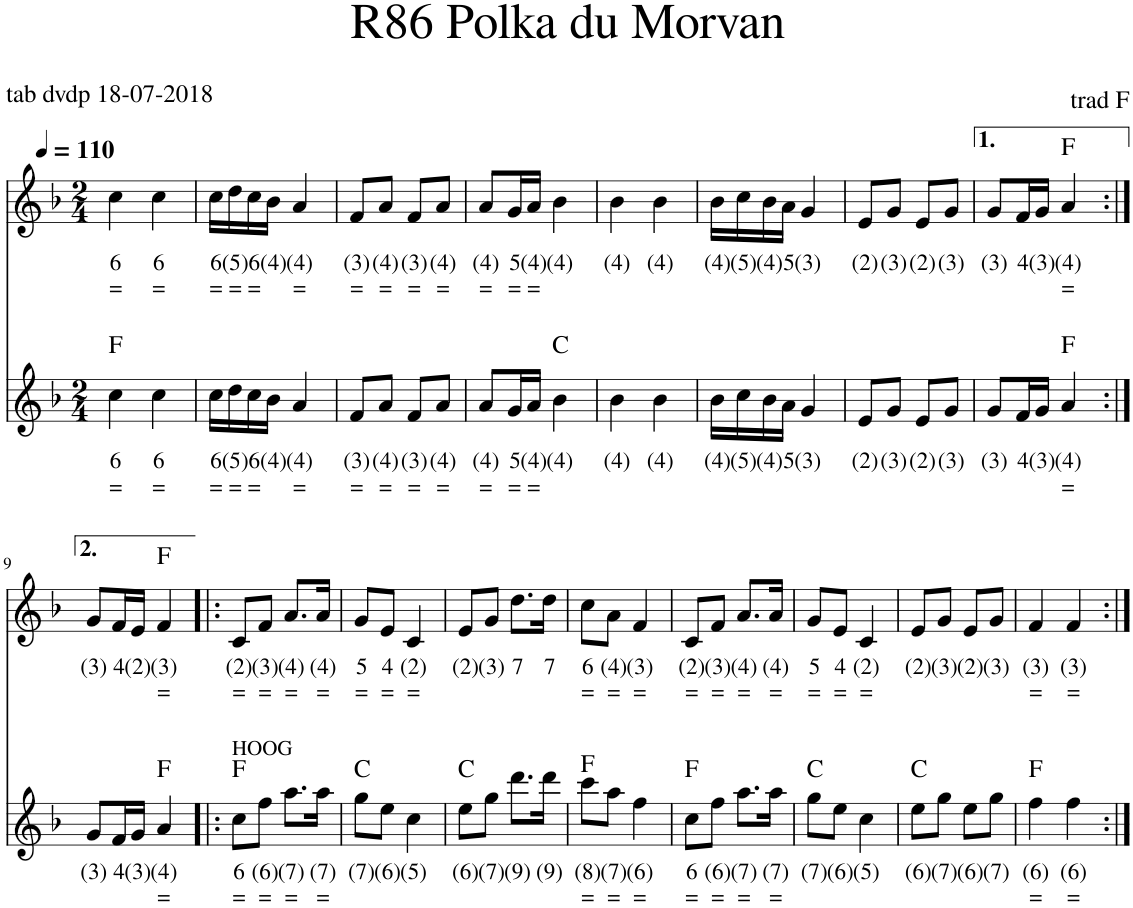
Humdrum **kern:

**kern	**text	**text	**kern	**text	**text	**harte
*part2	*part2	*part2	*part1	*part1	*part1	*part1
*staff2	*staff2	*staff2	*staff1	*staff1	*staff1	*
*I"Stem	*	*	*I"Stem	*	*	*
*clefG2	*	*	*clefG2	*	*	*
*k[b-]	*	*	*k[b-]	*	*	*
*M2/4	*	*	*M2/4	*	*	*
*MM110	*	*	*MM110	*	*	*
=1	=1	=1	=1	=1	=1	=1
!	!LO:LY:b	!LO:LY:b	!	!LO:LY:b	!LO:LY:b	!
4cc\	6	=	4cc\	6	=	.
!	!LO:LY:b	!LO:LY:b	!	!LO:LY:b	!LO:LY:b	!
4cc\	6	=	4cc\	6	=	.
=2	=2	=2	=2	=2	=2	=2
!	!LO:LY:b	!LO:LY:b	!	!LO:LY:b	!LO:LY:b	!
16cc\LL	6	=	16cc\LL	6	=	.
!	!LO:LY:b	!LO:LY:b	!	!LO:LY:b	!LO:LY:b	!
16dd\	(5)	=	16dd\	(5)	=	.
!	!LO:LY:b	!LO:LY:b	!	!LO:LY:b	!LO:LY:b	!
16cc\	6	=	16cc\	6	=	.
!	!LO:LY:b	!	!	!LO:LY:b	!	!
16b-\JJ	(4)	.	16b-\JJ	(4)	.	.
!	!LO:LY:b	!LO:LY:b	!	!LO:LY:b	!LO:LY:b	!
4a/	(4)	=	4a/	(4)	=	.
=3	=3	=3	=3	=3	=3	=3
!	!LO:LY:b	!LO:LY:b	!	!LO:LY:b	!LO:LY:b	!
8f/L	(3)	=	8f/L	(3)	=	.
!	!LO:LY:b	!LO:LY:b	!	!LO:LY:b	!LO:LY:b	!
8a/J	(4)	=	8a/J	(4)	=	.
!	!LO:LY:b	!LO:LY:b	!	!LO:LY:b	!LO:LY:b	!
8f/L	(3)	=	8f/L	(3)	=	.
!	!LO:LY:b	!LO:LY:b	!	!LO:LY:b	!LO:LY:b	!
8a/J	(4)	=	8a/J	(4)	=	.
=4	=4	=4	=4	=4	=4	=4
!	!LO:LY:b	!LO:LY:b	!	!LO:LY:b	!LO:LY:b	!
8a/L	(4)	=	8a/L	(4)	=	.
!	!LO:LY:b	!LO:LY:b	!	!LO:LY:b	!LO:LY:b	!
16g/L	5	=	16g/L	5	=	.
!	!LO:LY:b	!LO:LY:b	!	!LO:LY:b	!LO:LY:b	!
16a/JJ	(4)	=	16a/JJ	(4)	=	.
!	!LO:LY:b	!	!	!LO:LY:b	!	!
4b-\	(4)	.	4b-\	(4)	.	.
=5	=5	=5	=5	=5	=5	=5
!	!LO:LY:b	!	!	!LO:LY:b	!	!
4b-\	(4)	.	4b-\	(4)	.	.
!	!LO:LY:b	!	!	!LO:LY:b	!	!
4b-\	(4)	.	4b-\	(4)	.	.
=6	=6	=6	=6	=6	=6	=6
!	!LO:LY:b	!	!	!LO:LY:b	!	!
16b-\LL	(4)	.	16b-\LL	(4)	.	.
!	!LO:LY:b	!	!	!LO:LY:b	!	!
16cc\	(5)	.	16cc\	(5)	.	.
!	!LO:LY:b	!	!	!LO:LY:b	!	!
16b-\	(4)	.	16b-\	(4)	.	.
!	!LO:LY:b	!	!	!LO:LY:b	!	!
16a\JJ	5	.	16a\JJ	5	.	.
!	!LO:LY:b	!	!	!LO:LY:b	!	!
4g/	(3)	.	4g/	(3)	.	.
=7	=7	=7	=7	=7	=7	=7
!	!LO:LY:b	!	!	!LO:LY:b	!	!
8e/L	(2)	.	8e/L	(2)	.	.
!	!LO:LY:b	!	!	!LO:LY:b	!	!
8g/J	(3)	.	8g/J	(3)	.	.
!	!LO:LY:b	!	!	!LO:LY:b	!	!
8e/L	(2)	.	8e/L	(2)	.	.
!	!LO:LY:b	!	!	!LO:LY:b	!	!
8g/J	(3)	.	8g/J	(3)	.	.
=8	=8	=8	=8	=8	=8	=8
!	!LO:LY:b	!	!	!LO:LY:b	!	!
8g/L	(3)	.	8g/L	(3)	.	.
!	!LO:LY:b	!	!	!LO:LY:b	!	!
16f/L	4	.	16f/L	4	.	.
!	!LO:LY:b	!	!	!LO:LY:b	!	!
16g/JJ	(3)	.	16g/JJ	(3)	.	.
!	!LO:LY:b	!LO:LY:b	!	!LO:LY:b	!LO:LY:b	!
4a/	(4)	=	4a/	(4)	=	F:maj
!!LO:LB:g=z
=9:|!	=9:|!	=9:|!	=9:|!	=9:|!	=9:|!	=9:|!
!	!LO:LY:b	!	!	!LO:LY:b	!	!
8g/L	(3)	.	8g/L	(3)	.	.
!	!LO:LY:b	!	!	!LO:LY:b	!	!
16f/L	4	.	16f/L	4	.	.
!	!LO:LY:b	!	!	!LO:LY:b	!	!
16g/JJ	(3)	.	16e/JJ	(2)	.	.
!	!LO:LY:b	!LO:LY:b	!	!LO:LY:b	!LO:LY:b	!
4a/	(4)	=	4f/	(3)	=	F:maj
=10!|:	=10!|:	=10!|:	=10!|:	=10!|:	=10!|:	=10!|:
!LO:TX:a:t=HOOG	!	!	!	!	!	!
!	!LO:LY:b	!LO:LY:b	!	!LO:LY:b	!LO:LY:b	!
8cc\L	6	=	8c/L	(2)	=	.
!	!LO:LY:b	!LO:LY:b	!	!LO:LY:b	!LO:LY:b	!
8ff\J	(6)	=	8f/J	(3)	=	.
!	!LO:LY:b	!LO:LY:b	!	!LO:LY:b	!LO:LY:b	!
8.aa\L	(7)	=	8.a/L	(4)	=	.
!	!LO:LY:b	!LO:LY:b	!	!LO:LY:b	!LO:LY:b	!
16aa\Jk	(7)	=	16a/Jk	(4)	=	.
=11	=11	=11	=11	=11	=11	=11
!	!LO:LY:b	!	!	!LO:LY:b	!LO:LY:b	!
8gg\L	(7)	.	8g/L	5	=	.
!	!LO:LY:b	!	!	!LO:LY:b	!LO:LY:b	!
8ee\J	(6)	.	8e/J	4	=	.
!	!LO:LY:b	!	!	!LO:LY:b	!LO:LY:b	!
4cc\	(5)	.	4c/	(2)	=	.
=12	=12	=12	=12	=12	=12	=12
!	!LO:LY:b	!	!	!LO:LY:b	!	!
8ee\L	(6)	.	8e/L	(2)	.	.
!	!LO:LY:b	!	!	!LO:LY:b	!	!
8gg\J	(7)	.	8g/J	(3)	.	.
!	!LO:LY:b	!	!	!LO:LY:b	!	!
8.ddd\L	(9)	.	8.dd\L	7	.	.
!	!LO:LY:b	!	!	!LO:LY:b	!	!
16ddd\Jk	(9)	.	16dd\Jk	7	.	.
=13	=13	=13	=13	=13	=13	=13
!	!LO:LY:b	!LO:LY:b	!	!LO:LY:b	!LO:LY:b	!
8ccc\L	(8)	=	8cc\L	6	=	.
!	!LO:LY:b	!LO:LY:b	!	!LO:LY:b	!LO:LY:b	!
8aa\J	(7)	=	8a\J	(4)	=	.
!	!LO:LY:b	!LO:LY:b	!	!LO:LY:b	!LO:LY:b	!
4ff\	(6)	=	4f/	(3)	=	.
=14	=14	=14	=14	=14	=14	=14
!	!LO:LY:b	!LO:LY:b	!	!LO:LY:b	!LO:LY:b	!
8cc\L	6	=	8c/L	(2)	=	.
!	!LO:LY:b	!LO:LY:b	!	!LO:LY:b	!LO:LY:b	!
8ff\J	(6)	=	8f/J	(3)	=	.
!	!LO:LY:b	!LO:LY:b	!	!LO:LY:b	!LO:LY:b	!
8.aa\L	(7)	=	8.a/L	(4)	=	.
!	!LO:LY:b	!LO:LY:b	!	!LO:LY:b	!LO:LY:b	!
16aa\Jk	(7)	=	16a/Jk	(4)	=	.
=15	=15	=15	=15	=15	=15	=15
!	!LO:LY:b	!	!	!LO:LY:b	!LO:LY:b	!
8gg\L	(7)	.	8g/L	5	=	.
!	!LO:LY:b	!	!	!LO:LY:b	!LO:LY:b	!
8ee\J	(6)	.	8e/J	4	=	.
!	!LO:LY:b	!	!	!LO:LY:b	!LO:LY:b	!
4cc\	(5)	.	4c/	(2)	=	.
=16	=16	=16	=16	=16	=16	=16
!	!LO:LY:b	!	!	!LO:LY:b	!	!
8ee\L	(6)	.	8e/L	(2)	.	.
!	!LO:LY:b	!	!	!LO:LY:b	!	!
8gg\J	(7)	.	8g/J	(3)	.	.
!	!LO:LY:b	!	!	!LO:LY:b	!	!
8ee\L	(6)	.	8e/L	(2)	.	.
!	!LO:LY:b	!	!	!LO:LY:b	!	!
8gg\J	(7)	.	8g/J	(3)	.	.
=17	=17	=17	=17	=17	=17	=17
!	!LO:LY:b	!LO:LY:b	!	!LO:LY:b	!LO:LY:b	!
4ff\	(6)	=	4f/	(3)	=	.
!	!LO:LY:b	!LO:LY:b	!	!LO:LY:b	!LO:LY:b	!
4ff\	(6)	=	4f/	(3)	=	.
=:|!	=:|!	=:|!	=:|!	=:|!	=:|!	=:|!
*-	*-	*-	*-	*-	*-	*-
